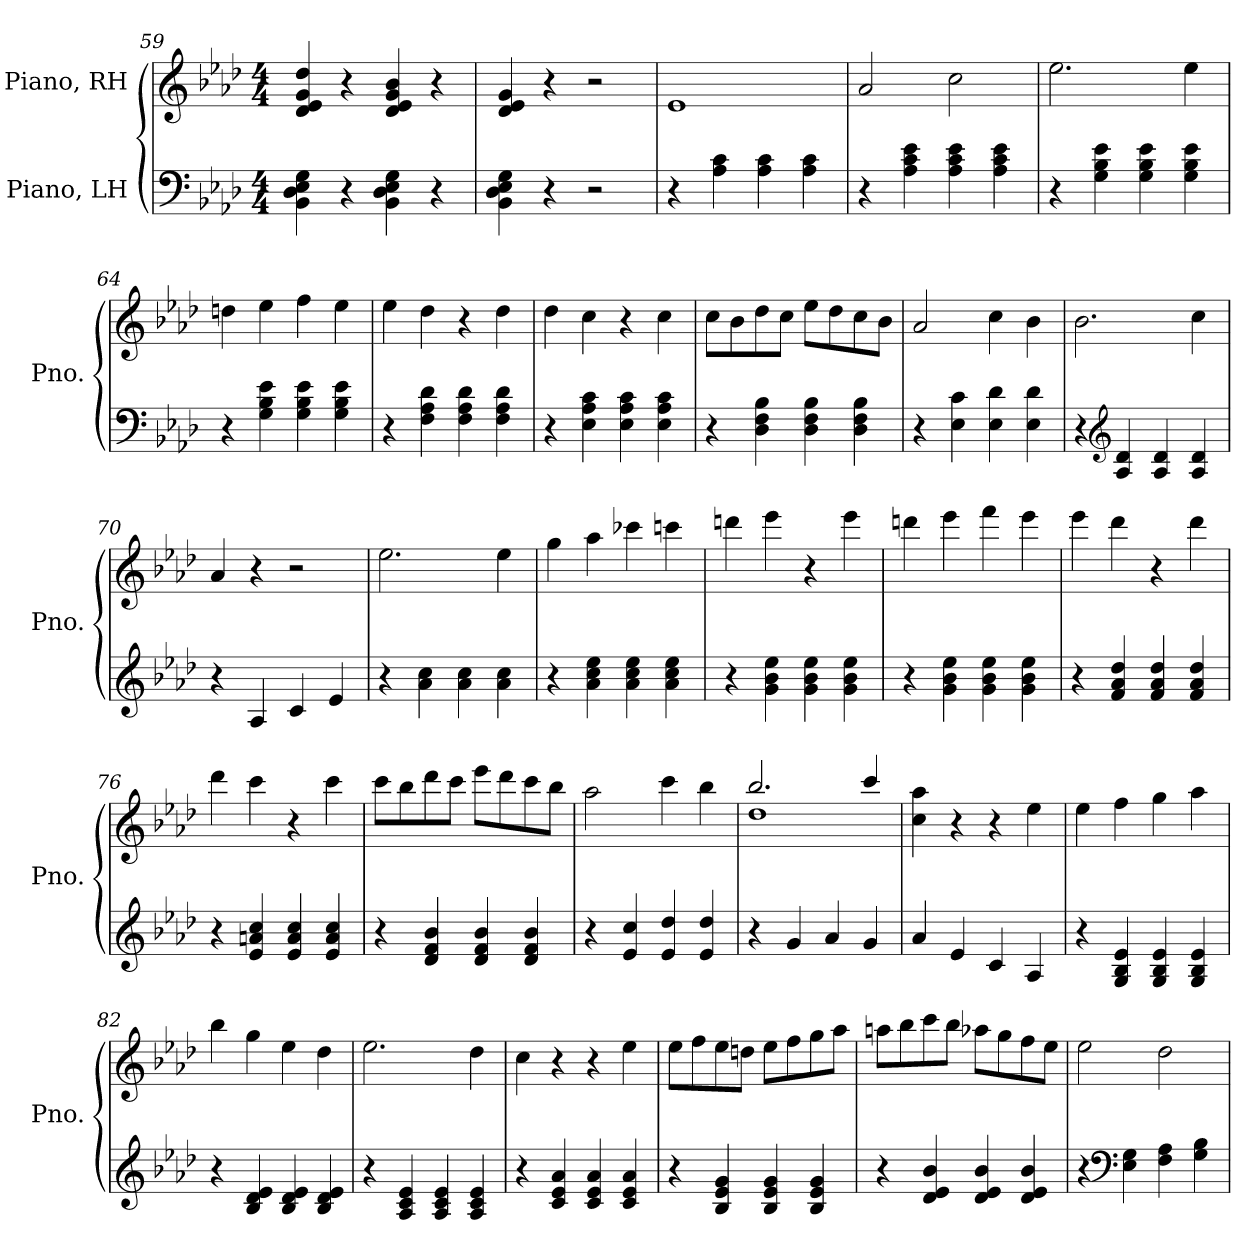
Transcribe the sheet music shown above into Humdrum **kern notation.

**kern	**kern
*part2	*part1
*staff2	*staff1
*I"Piano, LH	*I"Piano, RH
*I'Pno.	*I'Pno.
*clefF4	*clefG2
*k[b-e-a-d-]	*k[b-e-a-d-]
*M4/4	*M4/4
=59	=59
4BB-\ 4D-\ 4E-\ 4G\	4d-/ 4e-/ 4g/ 4dd-/
4r	4r
4BB-\ 4D-\ 4E-\ 4G\	4d-/ 4e-/ 4g/ 4b-/
4r	4r
=60	=60
4BB-\ 4D-\ 4E-\ 4G\	4d-/ 4e-/ 4g/
4r	4r
2r	2r
=61	=61
4r	1e-
4A-\ 4c\	.
4A-\ 4c\	.
4A-\ 4c\	.
!!LO:LB:g=z
=62	=62
4r	2a-/
4A-\ 4c\ 4e-\	.
4A-\ 4c\ 4e-\	2cc\
4A-\ 4c\ 4e-\	.
=63	=63
4r	2.ee-\
4G\ 4B-\ 4e-\	.
4G\ 4B-\ 4e-\	.
4G\ 4B-\ 4e-\	4ee-\
=64	=64
4r	4ddn\
4G\ 4B-\ 4e-\	4ee-\
4G\ 4B-\ 4e-\	4ff\
4G\ 4B-\ 4e-\	4ee-\
=65	=65
4r	4ee-\
4F\ 4A-\ 4d-\	4dd-\
4F\ 4A-\ 4d-\	4r
4F\ 4A-\ 4d-\	4dd-\
=66	=66
4r	4dd-\
4E-\ 4A-\ 4c\	4cc\
4E-\ 4A-\ 4c\	4r
4E-\ 4A-\ 4c\	4cc\
=67	=67
4r	8cc\L
.	8b-\
4D-\ 4F\ 4B-\	8dd-\
.	8cc\J
4D-\ 4F\ 4B-\	8ee-\L
.	8dd-\
4D-\ 4F\ 4B-\	8cc\
.	8b-\J
!!LO:LB:g=z
=68	=68
4r	2a-/
4E-\ 4c\	.
4E-\ 4d-\	4cc\
4E-\ 4d-\	4b-\
=69	=69
4r	2.b-\
*clefG2	*
4A-/ 4d-/	.
4A-/ 4d-/	.
4A-/ 4d-/	4cc\
=70	=70
4r	4a-/
4A-/	4r
4c/	2r
4e-/	.
=71	=71
4r	2.ee-\
4a-\ 4cc\	.
4a-\ 4cc\	.
4a-\ 4cc\	4ee-\
=72	=72
4r	4gg\
4a-\ 4cc\ 4ee-\	4aa-\
4a-\ 4cc\ 4ee-\	4ccc-X\
4a-\ 4cc\ 4ee-\	4cccn\
=73	=73
4r	4dddn\
4g\ 4b-\ 4ee-\	4eee-\
4g\ 4b-\ 4ee-\	4r
4g\ 4b-\ 4ee-\	4eee-\
=74	=74
4r	4dddn\
4g\ 4b-\ 4ee-\	4eee-\
4g\ 4b-\ 4ee-\	4fff\
4g\ 4b-\ 4ee-\	4eee-\
!!LO:LB:g=z
=75	=75
4r	4eee-\
4f/ 4a-/ 4dd-/	4ddd-\
4f/ 4a-/ 4dd-/	4r
4f/ 4a-/ 4dd-/	4ddd-\
=76	=76
4r	4ddd-\
4e-/ 4an/ 4cc/	4ccc\
4e-/ 4a/ 4cc/	4r
4e-/ 4a/ 4cc/	4ccc\
=77	=77
4r	8ccc\L
.	8bb-\
4d-/ 4f/ 4b-/	8ddd-\
.	8ccc\J
4d-/ 4f/ 4b-/	8eee-\L
.	8ddd-\
4d-/ 4f/ 4b-/	8ccc\
.	8bb-\J
=78	=78
4r	2aa-\
4e-/ 4cc/	.
4e-/ 4dd-/	4ccc\
4e-/ 4dd-/	4bb-\
=79	=79
*	*^
4r	2.bb-/	1dd-
4g/	.	.
4a-/	.	.
4g/	4ccc/	.
*	*v	*v
=80	=80
4a-/	4cc\ 4aa-\
4e-/	4r
4c/	4r
4A-/	4ee-\
!!LO:PB:g=z
=81	=81
4r	4ee-\
4G/ 4B-/ 4e-/	4ff\
4G/ 4B-/ 4e-/	4gg\
4G/ 4B-/ 4e-/	4aa-\
=82	=82
4r	4bb-\
4B-/ 4d-/ 4e-/	4gg\
4B-/ 4d-/ 4e-/	4ee-\
4B-/ 4d-/ 4e-/	4dd-\
=83	=83
4r	2.ee-\
4A-/ 4c/ 4e-/	.
4A-/ 4c/ 4e-/	.
4A-/ 4c/ 4e-/	4dd-\
=84	=84
4r	4cc\
4c/ 4e-/ 4a-/	4r
4c/ 4e-/ 4a-/	4r
4c/ 4e-/ 4a-/	4ee-\
=85	=85
4r	8ee-\L
.	8ff\
4B-/ 4e-/ 4g/	8ee-\
.	8ddn\J
4B-/ 4e-/ 4g/	8ee-\L
.	8ff\
4B-/ 4e-/ 4g/	8gg\
.	8aa-\J
!!LO:LB:g=z
=86	=86
4r	8aan\L
.	8bb-\
4d-/ 4e-/ 4b-/	8ccc\
.	8bb-\J
4d-/ 4e-/ 4b-/	8aa-X\L
.	8gg\
4d-/ 4e-/ 4b-/	8ff\
.	8ee-\J
=87	=87
4r	2ee-\
*clefF4	*
4E-\ 4G\	.
4F\ 4A-\	2dd-\
4G\ 4B-\	.
=	=
*-	*-
